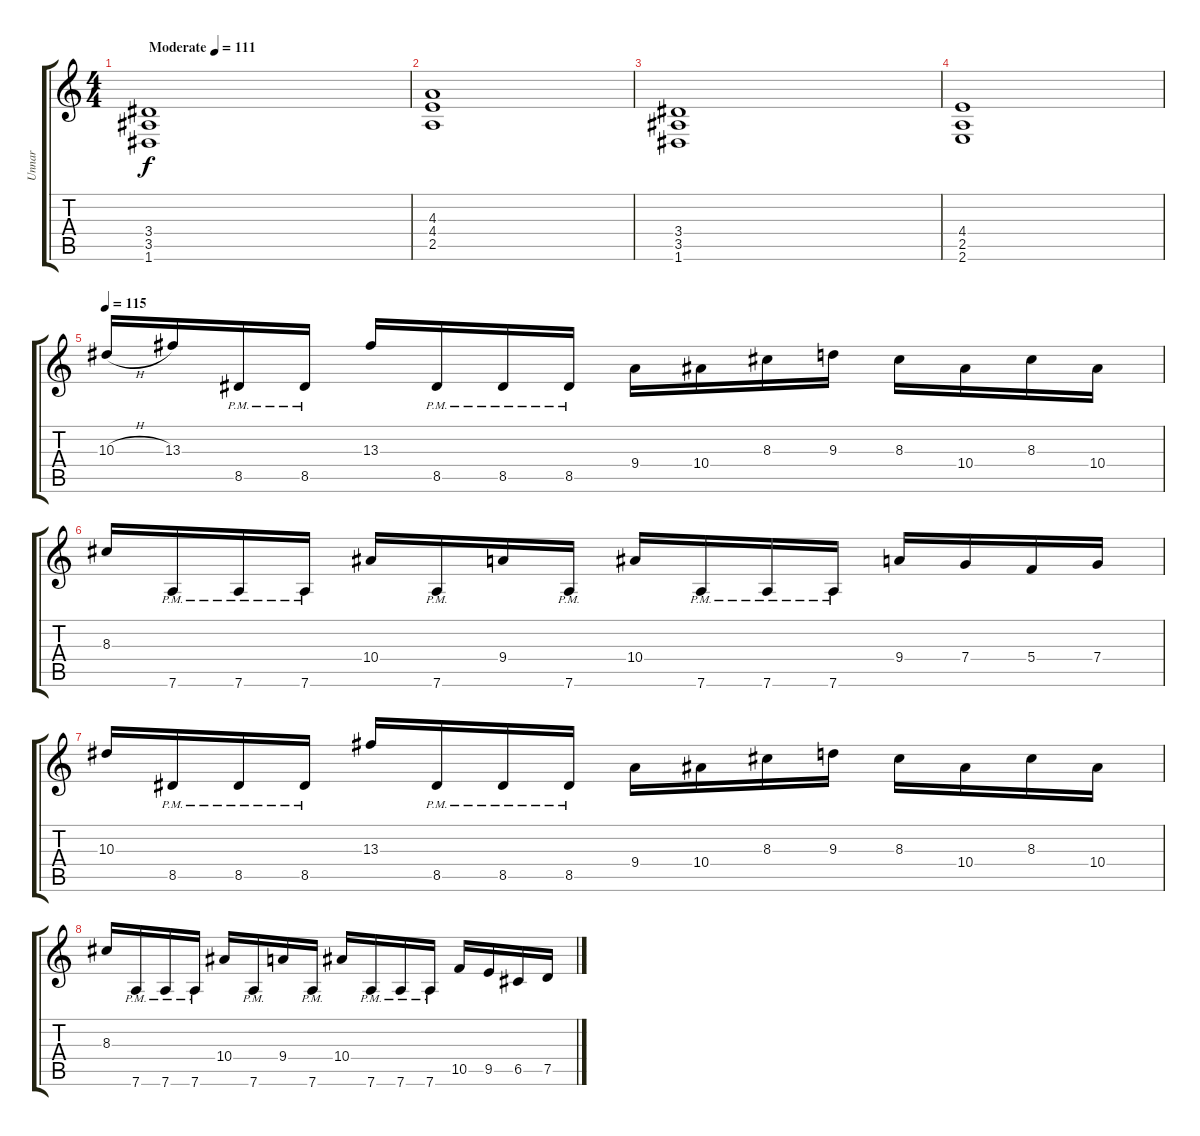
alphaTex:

\track ("Unnar " "Unnar ") {instrument distortionguitar}
\staff {score tabs}
\tuning (D4 A3 F3 C3 G2 D2) {hide}
\ts (4 4)
\tempo (111 "Moderate")
\tempo 100
\tempo (111 "Moderate")
\clef g2
\ks c
(3.4 3.5 1.6).1{dy f instrument distortionguitar} |
(4.3 4.4 2.5).1 |
(3.4 3.5 1.6).1 |
(4.4 2.5 2.6).1 |
\tempo 115
10.3{h}.16 13.3.16 8.5{pm}.16 8.5{pm}.16 13.3.16 8.5{pm}.16 8.5{pm}.16 8.5{pm}.16 9.4.16 10.4.16 8.3.16 9.3.16 8.3.16 10.4.16 8.3.16 10.4.16 |
8.3.16 7.6{pm}.16 7.6{pm}.16 7.6{pm}.16 10.4.16 7.6{pm}.16 9.4.16 7.6{pm}.16 10.4.16 7.6{pm}.16 7.6{pm}.16 7.6{pm}.16 9.4.16 7.4.16 5.4.16 7.4.16 |
10.3.16 8.5{pm}.16 8.5{pm}.16 8.5{pm}.16 13.3.16 8.5{pm}.16 8.5{pm}.16 8.5{pm}.16 9.4.16 10.4.16 8.3.16 9.3.16 8.3.16 10.4.16 8.3.16 10.4.16 |
8.3.16 7.6{pm}.16 7.6{pm}.16 7.6{pm}.16 10.4.16 7.6{pm}.16 9.4.16 7.6{pm}.16 10.4.16 7.6{pm}.16 7.6{pm}.16 7.6{pm}.16 10.5.16 9.5.16 6.5.16 7.5.16
